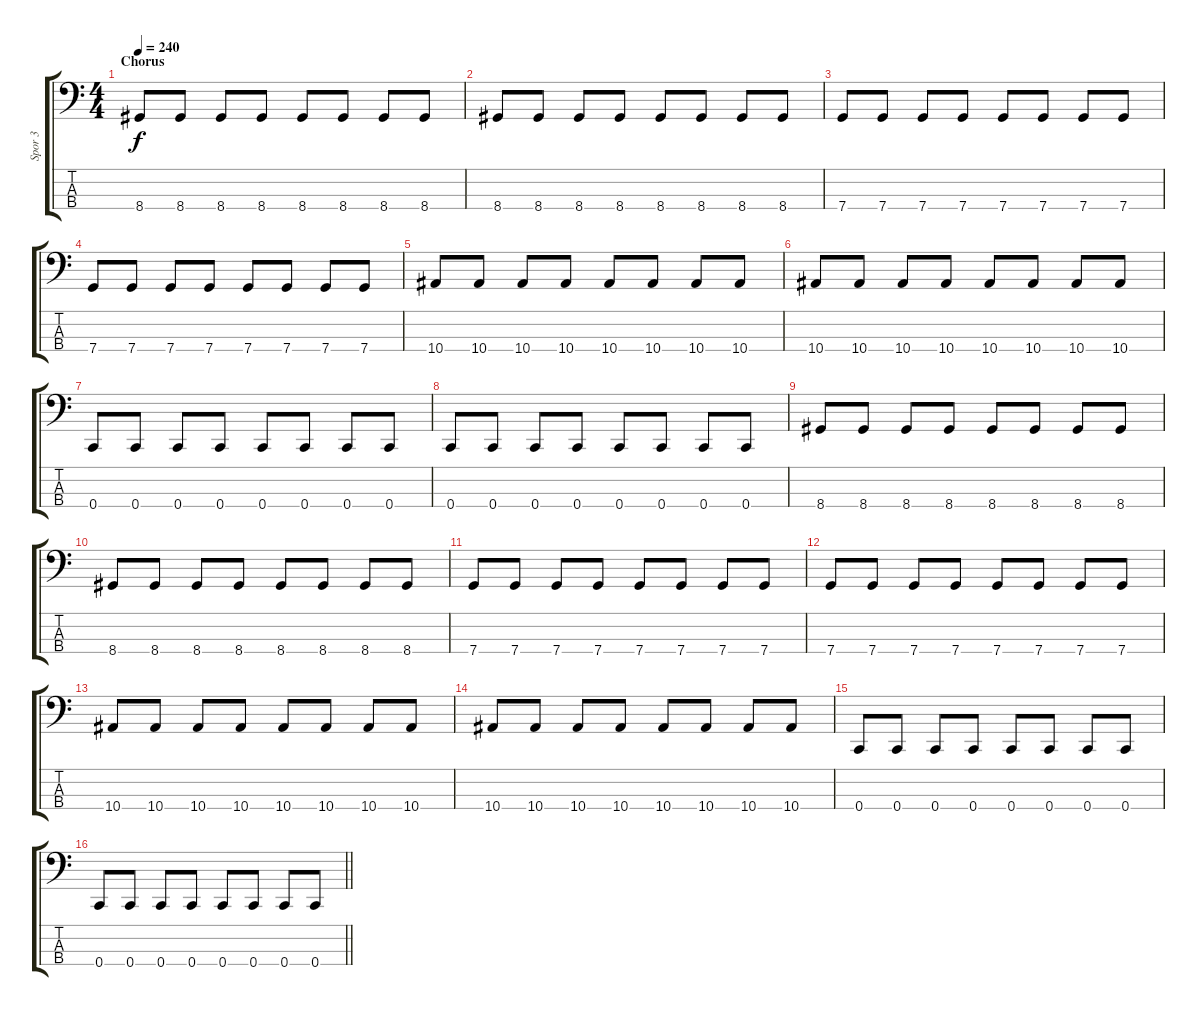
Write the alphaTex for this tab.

\track ("Spor 3" "Spor 3") {instrument electricbassfinger}
\staff {score tabs}
\tuning (F2 C2 G1 C1) {hide}
\ts (4 4)
\section ("" "Chorus")
\tempo 240
\clef f4
\ks c
8.4.8{dy f} 8.4.8 8.4.8 8.4.8 8.4.8 8.4.8 8.4.8 8.4.8 |
8.4.8 8.4.8 8.4.8 8.4.8 8.4.8 8.4.8 8.4.8 8.4.8 |
7.4.8 7.4.8 7.4.8 7.4.8 7.4.8 7.4.8 7.4.8 7.4.8 |
7.4.8 7.4.8 7.4.8 7.4.8 7.4.8 7.4.8 7.4.8 7.4.8 |
10.4.8 10.4.8 10.4.8 10.4.8 10.4.8 10.4.8 10.4.8 10.4.8 |
10.4.8 10.4.8 10.4.8 10.4.8 10.4.8 10.4.8 10.4.8 10.4.8 |
0.4.8 0.4.8 0.4.8 0.4.8 0.4.8 0.4.8 0.4.8 0.4.8 |
0.4.8 0.4.8 0.4.8 0.4.8 0.4.8 0.4.8 0.4.8 0.4.8 |
8.4.8 8.4.8 8.4.8 8.4.8 8.4.8 8.4.8 8.4.8 8.4.8 |
8.4.8 8.4.8 8.4.8 8.4.8 8.4.8 8.4.8 8.4.8 8.4.8 |
7.4.8 7.4.8 7.4.8 7.4.8 7.4.8 7.4.8 7.4.8 7.4.8 |
7.4.8 7.4.8 7.4.8 7.4.8 7.4.8 7.4.8 7.4.8 7.4.8 |
10.4.8 10.4.8 10.4.8 10.4.8 10.4.8 10.4.8 10.4.8 10.4.8 |
10.4.8 10.4.8 10.4.8 10.4.8 10.4.8 10.4.8 10.4.8 10.4.8 |
0.4.8 0.4.8 0.4.8 0.4.8 0.4.8 0.4.8 0.4.8 0.4.8 |
\barLineRight lightlight
0.4.8 0.4.8 0.4.8 0.4.8 0.4.8 0.4.8 0.4.8 0.4.8
